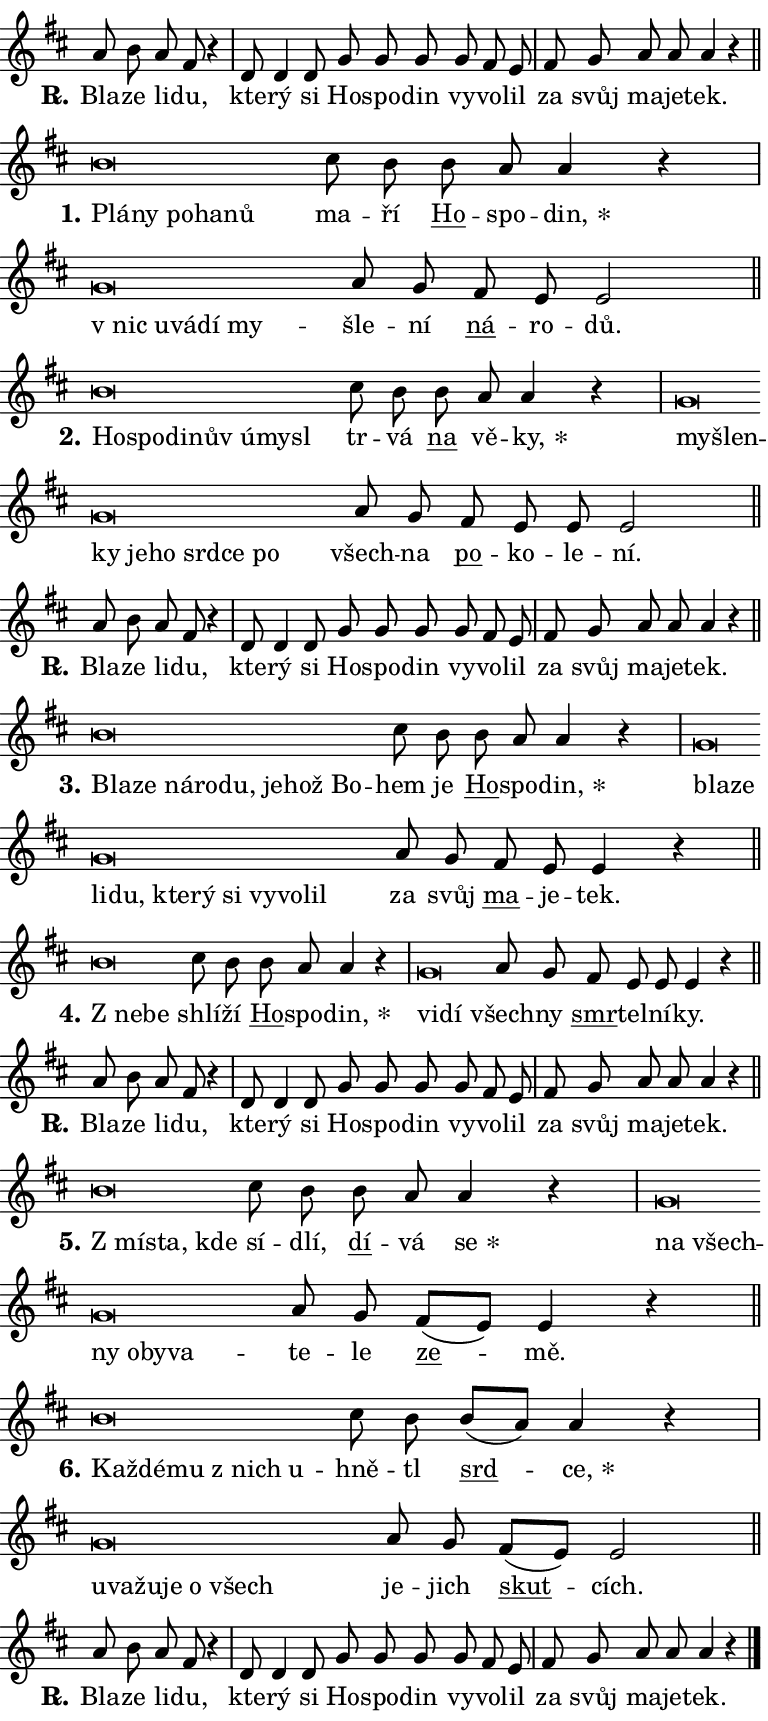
\version "2.24.0"
\header { tagline = "" }
\paper {
  indent = 0\cm
  top-margin = 0\cm
  right-margin = 0.13\cm % to fit lyric hyphens
  bottom-margin = 0\cm
  left-margin = 0\cm
  paper-width = 13\cm
  page-breaking = #ly:one-page-breaking
  system-system-spacing.basic-distance = #11
  score-system-spacing.basic-distance = #11
  ragged-last = ##f
}


%% Author: Thomas Morley
%% https://lists.gnu.org/archive/html/lilypond-user/2020-05/msg00002.html
#(define (line-position grob)
"Returns position of @var[grob} in current system:
   @code{'start}, if at first time-step
   @code{'end}, if at last time-step
   @code{'middle} otherwise
"
  (let* ((col (ly:item-get-column grob))
         (ln (ly:grob-object col 'left-neighbor))
         (rn (ly:grob-object col 'right-neighbor))
         (col-to-check-left (if (ly:grob? ln) ln col))
         (col-to-check-right (if (ly:grob? rn) rn col))
         (break-dir-left
           (and
             (ly:grob-property col-to-check-left 'non-musical #f)
             (ly:item-break-dir col-to-check-left)))
         (break-dir-right
           (and
             (ly:grob-property col-to-check-right 'non-musical #f)
             (ly:item-break-dir col-to-check-right))))
        (cond ((eqv? 1 break-dir-left) 'start)
              ((eqv? -1 break-dir-right) 'end)
              (else 'middle))))

#(define (tranparent-at-line-position vctor)
  (lambda (grob)
  "Relying on @code{line-position} select the relevant enry from @var{vctor}.
Used to determine transparency,"
    (case (line-position grob)
      ((end) (not (vector-ref vctor 0)))
      ((middle) (not (vector-ref vctor 1)))
      ((start) (not (vector-ref vctor 2))))))

noteHeadBreakVisibility =
#(define-music-function (break-visibility)(vector?)
"Makes @code{NoteHead}s transparent relying on @var{break-visibility}"
#{
  \override NoteHead.transparent =
    #(tranparent-at-line-position break-visibility)
#})

#(define delete-ledgers-for-transparent-note-heads
  (lambda (grob)
    "Reads whether a @code{NoteHead} is transparent.
If so this @code{NoteHead} is removed from @code{'note-heads} from
@var{grob}, which is supposed to be @code{LedgerLineSpanner}.
As a result ledgers are not printed for this @code{NoteHead}"
    (let* ((nhds-array (ly:grob-object grob 'note-heads))
           (nhds-list
             (if (ly:grob-array? nhds-array)
                 (ly:grob-array->list nhds-array)
                 '()))
           ;; Relies on the transparent-property being done before
           ;; Staff.LedgerLineSpanner.after-line-breaking is executed.
           ;; This is fragile ...
           (to-keep
             (remove
               (lambda (nhd)
                 (ly:grob-property nhd 'transparent #f))
               nhds-list)))
      ;; TODO find a better method to iterate over grob-arrays, similiar
      ;; to filter/remove etc for lists
      ;; For now rebuilt from scratch
      (set! (ly:grob-object grob 'note-heads)  '())
      (for-each
        (lambda (nhd)
          (ly:pointer-group-interface::add-grob grob 'note-heads nhd))
        to-keep))))

squashNotes = {
  \override NoteHead.X-extent = #'(-0.2 . 0.2)
  \override NoteHead.Y-extent = #'(-0.75 . 0)
  \override NoteHead.stencil =
    #(lambda (grob)
       (let ((pos (ly:grob-property grob 'staff-position)))
         (begin
           (if (< pos -7) (display "ERROR: Lower brevis then expected\n") (display ""))
           (if (<= pos -6) ly:text-interface::print ly:note-head::print))))
}
unSquashNotes = {
  \revert NoteHead.X-extent
  \revert NoteHead.Y-extent
  \revert NoteHead.stencil
}

hideNotes = \noteHeadBreakVisibility #begin-of-line-visible
unHideNotes = \noteHeadBreakVisibility #all-visible

% work-around for resetting accidentals
% https://lilypond.org/doc/v2.23/Documentation/notation/displaying-rhythms#unmetered-music
cadenzaMeasure = {
  \cadenzaOff
  \partial 1024 s1024
  \cadenzaOn
}

#(define-markup-command (accent layout props text) (markup?)
  "Underline accented syllable"
  (interpret-markup layout props
    #{\markup \override #'(offset . 4.3) \underline { #text }#}))

responsum = \markup \concat {
  "R" \hspace #-1.05 \path #0.1 #'((moveto 0 0.07) (lineto 0.9 0.8)) \hspace #0.05 "."
}

spaceSize = #0.6828661417322834 % exact space size for TeX Gyre Schola

\layout {
  \context {
    \Staff
    \remove "Time_signature_engraver"
    \override LedgerLineSpanner.after-line-breaking = #delete-ledgers-for-transparent-note-heads
  }
  \context {
    \Lyrics {
      \override LyricSpace.minimum-distance = \spaceSize
      \override LyricText.font-name = #"TeX Gyre Schola"
      \override LyricText.font-size = 1
      \override StanzaNumber.font-name = #"TeX Gyre Schola Bold"
      \override StanzaNumber.font-size = 1
    }
  }
  \context {
    \Score 
    \override NoteHead.text =
      #(lambda (grob) 
        (let ((pos (ly:grob-property grob 'staff-position)))
          #{\markup {
            \combine
              \halign #-0.55 \raise #(if (= pos -6) 0 0.5) \override #'(thickness . 2) \draw-line #'(3.2 . 0)
              \musicglyph "noteheads.sM1"
          }#}))
  }
}

% magnetic-lyrics.ily
%
%   written by
%     Jean Abou Samra <jean@abou-samra.fr>
%     Werner Lemberg <wl@gnu.org>
%
%   adapted by
%     Jiri Hon <jiri.hon@gmail.com>
%
% Version 2022-Apr-15

% https://www.mail-archive.com/lilypond-user@gnu.org/msg149350.html

#(define (Left_hyphen_pointer_engraver context)
   "Collect syllable-hyphen-syllable occurrences in lyrics and store
them in properties.  This engraver only looks to the left.  For
example, if the lyrics input is @code{foo -- bar}, it does the
following.

@itemize @bullet
@item
Set the @code{text} property of the @code{LyricHyphen} grob between
@q{foo} and @q{bar} to @code{foo}.

@item
Set the @code{left-hyphen} property of the @code{LyricText} grob with
text @q{foo} to the @code{LyricHyphen} grob between @q{foo} and
@q{bar}.
@end itemize

Use this auxiliary engraver in combination with the
@code{lyric-@/text::@/apply-@/magnetic-@/offset!} hook."
   (let ((hyphen #f)
         (text #f))
     (make-engraver
      (acknowledgers
       ((lyric-syllable-interface engraver grob source-engraver)
        (set! text grob)))
      (end-acknowledgers
       ((lyric-hyphen-interface engraver grob source-engraver)
        ;(when (not (grob::has-interface grob 'lyric-space-interface))
          (set! hyphen grob)));)
      ((stop-translation-timestep engraver)
       (when (and text hyphen)
         (ly:grob-set-object! text 'left-hyphen hyphen))
       (set! text #f)
       (set! hyphen #f)))))

#(define (lyric-text::apply-magnetic-offset! grob)
   "If the space between two syllables is less than the value in
property @code{LyricText@/.details@/.squash-threshold}, move the right
syllable to the left so that it gets concatenated with the left
syllable.

Use this function as a hook for
@code{LyricText@/.after-@/line-@/breaking} if the
@code{Left_@/hyphen_@/pointer_@/engraver} is active."
   (let ((hyphen (ly:grob-object grob 'left-hyphen #f)))
     (when hyphen
       (let ((left-text (ly:spanner-bound hyphen LEFT)))
         (when (grob::has-interface left-text 'lyric-syllable-interface)
           (let* ((common (ly:grob-common-refpoint grob left-text X))
                  (this-x-ext (ly:grob-extent grob common X))
                  (left-x-ext
                   (begin
                     ;; Trigger magnetism for left-text.
                     (ly:grob-property left-text 'after-line-breaking)
                     (ly:grob-extent left-text common X)))
                  ;; `delta` is the gap width between two syllables.
                  (delta (- (interval-start this-x-ext)
                            (interval-end left-x-ext)))
                  (details (ly:grob-property grob 'details))
                  (threshold (assoc-get 'squash-threshold details 0.2)))
             (when (< delta threshold)
               (let* (;; We have to manipulate the input text so that
                      ;; ligatures crossing syllable boundaries are not
                      ;; disabled.  For languages based on the Latin
                      ;; script this is essentially a beautification.
                      ;; However, for non-Western scripts it can be a
                      ;; necessity.
                      (lt (ly:grob-property left-text 'text))
                      (rt (ly:grob-property grob 'text))
                      (is-space (grob::has-interface hyphen 'lyric-space-interface))
                      (space (if is-space " " ""))
                      (extra-delta (if is-space spaceSize 0))
                      ;; Append new syllable.
                      (ltrt-space (if (and (string? lt) (string? rt))
                                (string-append lt space rt)
                                (make-concat-markup (list lt space rt))))
                      ;; Right-align `ltrt` to the right side.
                      (ltrt-space-markup (grob-interpret-markup
                               grob
                               (make-translate-markup
                                (cons (interval-length this-x-ext) 0)
                                (make-right-align-markup ltrt-space)))))
                 (begin
                   ;; Don't print `left-text`.
                   (ly:grob-set-property! left-text 'stencil #f)
                   ;; Set text and stencil (which holds all collected
                   ;; syllables so far) and shift it to the left.
                   (ly:grob-set-property! grob 'text ltrt-space)
                   (ly:grob-set-property! grob 'stencil ltrt-space-markup)
                   (ly:grob-translate-axis! grob (- (- delta extra-delta)) X))))))))))


#(define (lyric-hyphen::displace-bounds-first grob)
   ;; Make very sure this callback isn't triggered too early.
   (let ((left (ly:spanner-bound grob LEFT))
         (right (ly:spanner-bound grob RIGHT)))
     (ly:grob-property left 'after-line-breaking)
     (ly:grob-property right 'after-line-breaking)
     (ly:lyric-hyphen::print grob)))

squashThreshold = #0.4

\layout {
  \context {
    \Lyrics
    \consists #Left_hyphen_pointer_engraver
    \override LyricText.after-line-breaking =
      #lyric-text::apply-magnetic-offset!
    \override LyricHyphen.stencil = #lyric-hyphen::displace-bounds-first
    \override LyricText.details.squash-threshold = \squashThreshold
    \override LyricHyphen.minimum-distance = 0
    \override LyricHyphen.minimum-length = \squashThreshold
  }
}

squashText = \override LyricText.details.squash-threshold = 9999
unSquashText = \override LyricText.details.squash-threshold = \squashThreshold

leftText = \override LyricText.self-alignment-X = #LEFT
unLeftText = \revert LyricText.self-alignment-X

starOffset = #(lambda (grob) 
                (let ((x_offset (ly:self-alignment-interface::aligned-on-x-parent grob)))
                  (if (= x_offset 0) 0 (+ x_offset 1.2))))

star = #(define-music-function (syllable)(string?)
"Append star separator at the end of a syllable"
#{
  \once \override LyricText.X-offset = #starOffset
  \lyricmode { \markup {
    #syllable
    \override #'((font-name . "TeX Gyre Schola Bold")) \hspace #0.2 \lower #0.65 \larger "*"
  } }
#})

starAccent = #(define-music-function (syllable)(string?)
"Append star separator at the end of a syllable and make accent"
#{
  \once \override LyricText.X-offset = #starOffset
  \lyricmode { \markup {
    \accent #syllable
    \override #'((font-name . "TeX Gyre Schola Bold")) \hspace #0.2 \lower #0.65 \larger "*"
  } }
#})

breath = #(define-music-function (syllable)(string?)
"Append breathing indicator at the end of a syllable"
#{
  \lyricmode { \markup { #syllable "+" } }
#})

optionalBreath = #(define-music-function (syllable)(string?)
"Append optional breathing indicator at the end of a syllable"
#{
  \lyricmode { \markup { #syllable "(+)" } }
#})


\score {
    <<
        \new Voice = "melody" { \cadenzaOn \key d \major \relative { a'8 b a fis r4 \cadenzaMeasure \bar "|" d8 d4 d8 \bar "" g g g \bar "" g fis e \cadenzaMeasure \bar "|" fis g a a a4 r \cadenzaMeasure \bar "||" \break } }
        \new Lyrics \lyricsto "melody" { \lyricmode { \set stanza = \responsum
Bla -- ze li -- du, kte -- rý si Ho -- spo -- din vy -- vo -- lil za svůj ma -- je -- tek. } }
    >>
    \layout {}
}

\score {
    <<
        \new Voice = "melody" { \cadenzaOn \key d \major \relative { \squashNotes b'\breve*1/16 \hideNotes \breve*1/16 \bar "" \breve*1/16 \bar "" \breve*1/16 \breve*1/16 \bar "" \unHideNotes \unSquashNotes cis8 b \bar "" b a a4 r \cadenzaMeasure \bar "|" \squashNotes g\breve*1/16 \hideNotes \breve*1/16 \bar "" \breve*1/16 \bar "" \breve*1/16 \breve*1/16 \bar "" \unHideNotes \unSquashNotes a8 g \bar "" fis e e2 \cadenzaMeasure \bar "||" \break } }
        \new Lyrics \lyricsto "melody" { \lyricmode { \set stanza = "1."
\leftText Plá -- \squashText ny po -- ha -- nů \unLeftText \unSquashText ma -- ří \markup \accent Ho -- spo -- \star din, \leftText "v nic" \squashText u -- vá -- dí my -- \unLeftText \unSquashText šle -- ní \markup \accent ná -- ro -- dů. } }
    >>
    \layout {}
}

\score {
    <<
        \new Voice = "melody" { \cadenzaOn \key d \major \relative { \squashNotes b'\breve*1/16 \hideNotes \breve*1/16 \bar "" \breve*1/16 \bar "" \breve*1/16 \bar "" \breve*1/16 \bar "" \breve*1/16 \breve*1/16 \bar "" \unHideNotes \unSquashNotes cis8 b \bar "" b a a4 r \cadenzaMeasure \bar "|" \squashNotes g\breve*1/16 \hideNotes \breve*1/16 \bar "" \breve*1/16 \bar "" \breve*1/16 \bar "" \breve*1/16 \bar "" \breve*1/16 \bar "" \breve*1/16 \breve*1/16 \bar "" \unHideNotes \unSquashNotes a8 g \bar "" fis e e e2 \cadenzaMeasure \bar "||" \break } }
        \new Lyrics \lyricsto "melody" { \lyricmode { \set stanza = "2."
\leftText Ho -- \squashText spo -- di -- nův ú -- my -- sl \unLeftText \unSquashText tr -- vá \markup \accent na vě -- \star ky, \leftText my -- \squashText šlen -- ky je -- ho srd -- ce po \unLeftText \unSquashText všech -- na \markup \accent po -- ko -- le -- ní. } }
    >>
    \layout {}
}

\score {
    <<
        \new Voice = "melody" { \cadenzaOn \key d \major \relative { a'8 b a fis r4 \cadenzaMeasure \bar "|" d8 d4 d8 \bar "" g g g \bar "" g fis e \cadenzaMeasure \bar "|" fis g a a a4 r \cadenzaMeasure \bar "||" \break } }
        \new Lyrics \lyricsto "melody" { \lyricmode { \set stanza = \responsum
Bla -- ze li -- du, kte -- rý si Ho -- spo -- din vy -- vo -- lil za svůj ma -- je -- tek. } }
    >>
    \layout {}
}

\score {
    <<
        \new Voice = "melody" { \cadenzaOn \key d \major \relative { \squashNotes b'\breve*1/16 \hideNotes \breve*1/16 \bar "" \breve*1/16 \bar "" \breve*1/16 \bar "" \breve*1/16 \bar "" \breve*1/16 \bar "" \breve*1/16 \breve*1/16 \bar "" \unHideNotes \unSquashNotes cis8 b \bar "" b a a4 r \cadenzaMeasure \bar "|" \squashNotes g\breve*1/16 \hideNotes \breve*1/16 \bar "" \breve*1/16 \bar "" \breve*1/16 \bar "" \breve*1/16 \bar "" \breve*1/16 \bar "" \breve*1/16 \bar "" \breve*1/16 \bar "" \breve*1/16 \breve*1/16 \bar "" \unHideNotes \unSquashNotes a8 g \bar "" fis e e4 r \cadenzaMeasure \bar "||" \break } }
        \new Lyrics \lyricsto "melody" { \lyricmode { \set stanza = "3."
\leftText Bla -- \squashText ze ná -- ro -- du, je -- hož Bo -- \unLeftText \unSquashText hem je \markup \accent Ho -- spo -- \star din, \leftText bla -- \squashText ze li -- du, kte -- rý si vy -- vo -- lil \unLeftText \unSquashText za svůj \markup \accent ma -- je -- tek. } }
    >>
    \layout {}
}

\score {
    <<
        \new Voice = "melody" { \cadenzaOn \key d \major \relative { \squashNotes b'\breve*1/16 \hideNotes \breve*1/16 \bar "" \unHideNotes \unSquashNotes cis8 b \bar "" b a a4 r \cadenzaMeasure \bar "|" \squashNotes g\breve*1/16 \hideNotes \breve*1/16 \bar "" \unHideNotes \unSquashNotes a8 g \bar "" fis e e e4 r \cadenzaMeasure \bar "||" \break } }
        \new Lyrics \lyricsto "melody" { \lyricmode { \set stanza = "4."
\leftText "Z ne" -- \squashText be \unLeftText \unSquashText shlí -- ží \markup \accent Ho -- spo -- \star din, \leftText vi -- \squashText dí \unLeftText \unSquashText všech -- ny \markup \accent smr -- tel -- ní -- ky. } }
    >>
    \layout {}
}

\score {
    <<
        \new Voice = "melody" { \cadenzaOn \key d \major \relative { a'8 b a fis r4 \cadenzaMeasure \bar "|" d8 d4 d8 \bar "" g g g \bar "" g fis e \cadenzaMeasure \bar "|" fis g a a a4 r \cadenzaMeasure \bar "||" \break } }
        \new Lyrics \lyricsto "melody" { \lyricmode { \set stanza = \responsum
Bla -- ze li -- du, kte -- rý si Ho -- spo -- din vy -- vo -- lil za svůj ma -- je -- tek. } }
    >>
    \layout {}
}

\score {
    <<
        \new Voice = "melody" { \cadenzaOn \key d \major \relative { \squashNotes b'\breve*1/16 \hideNotes \breve*1/16 \breve*1/16 \bar "" \unHideNotes \unSquashNotes cis8 b \bar "" b a a4 r \cadenzaMeasure \bar "|" \squashNotes g\breve*1/16 \hideNotes \breve*1/16 \bar "" \breve*1/16 \bar "" \breve*1/16 \bar "" \breve*1/16 \breve*1/16 \bar "" \unHideNotes \unSquashNotes a8 g \bar "" fis[( e)] e4 r \cadenzaMeasure \bar "||" \break } }
        \new Lyrics \lyricsto "melody" { \lyricmode { \set stanza = "5."
\leftText "Z mí" -- \squashText sta, kde \unLeftText \unSquashText sí -- dlí, \markup \accent dí -- vá \star se \leftText na \squashText všech -- ny o -- by -- va -- \unLeftText \unSquashText te -- le \markup \accent ze -- mě. } }
    >>
    \layout {}
}

\score {
    <<
        \new Voice = "melody" { \cadenzaOn \key d \major \relative { \squashNotes b'\breve*1/16 \hideNotes \breve*1/16 \bar "" \breve*1/16 \bar "" \breve*1/16 \breve*1/16 \bar "" \unHideNotes \unSquashNotes cis8 b \bar "" b[( a)] a4 r \cadenzaMeasure \bar "|" \squashNotes g\breve*1/16 \hideNotes \breve*1/16 \bar "" \breve*1/16 \bar "" \breve*1/16 \bar "" \breve*1/16 \breve*1/16 \bar "" \unHideNotes \unSquashNotes a8 g \bar "" fis[( e)] e2 \cadenzaMeasure \bar "||" \break } }
        \new Lyrics \lyricsto "melody" { \lyricmode { \set stanza = "6."
\leftText Kaž -- \squashText dé -- mu "z nich" u -- \unLeftText \unSquashText hně -- tl \markup \accent srd -- \star ce, \leftText u -- \squashText va -- žu -- je o všech \unLeftText \unSquashText je -- jich \markup \accent skut -- cích. } }
    >>
    \layout {}
}

\score {
    <<
        \new Voice = "melody" { \cadenzaOn \key d \major \relative { a'8 b a fis r4 \cadenzaMeasure \bar "|" d8 d4 d8 \bar "" g g g \bar "" g fis e \cadenzaMeasure \bar "|" fis g a a a4 r \cadenzaMeasure \bar "||" \break } \bar "|." }
        \new Lyrics \lyricsto "melody" { \lyricmode { \set stanza = \responsum
Bla -- ze li -- du, kte -- rý si Ho -- spo -- din vy -- vo -- lil za svůj ma -- je -- tek. } }
    >>
    \layout {}
}
